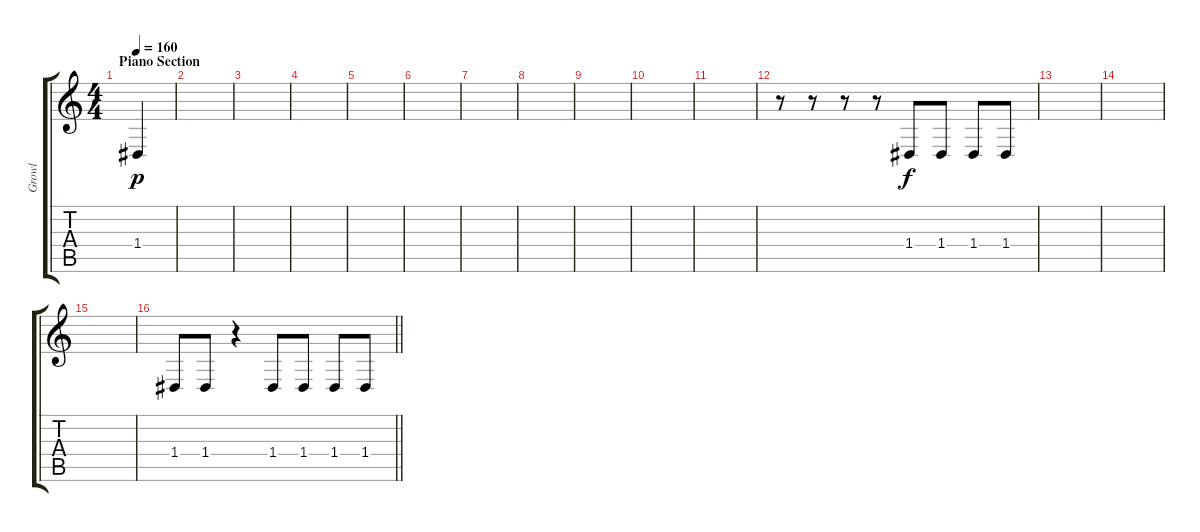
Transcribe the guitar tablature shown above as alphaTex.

\track ("Growl" "Growl") {instrument lead6voice}
\staff {score tabs}
\tuning (E4 B3 G3 D3 A2 E2) {hide}
\ts (4 4)
\section ("" "Piano Section")
\tempo 160
\clef g2
\ks c
1.4.4{dy p} |
|
|
|
|
|
|
|
|
|
|
r.8 r.8 r.8 r.8 1.4.8{dy f} 1.4.8 1.4.8 1.4.8 |
|
|
|
\barLineRight lightlight
1.4.8 1.4.8 r.4 1.4.8 1.4.8 1.4.8 1.4.8
